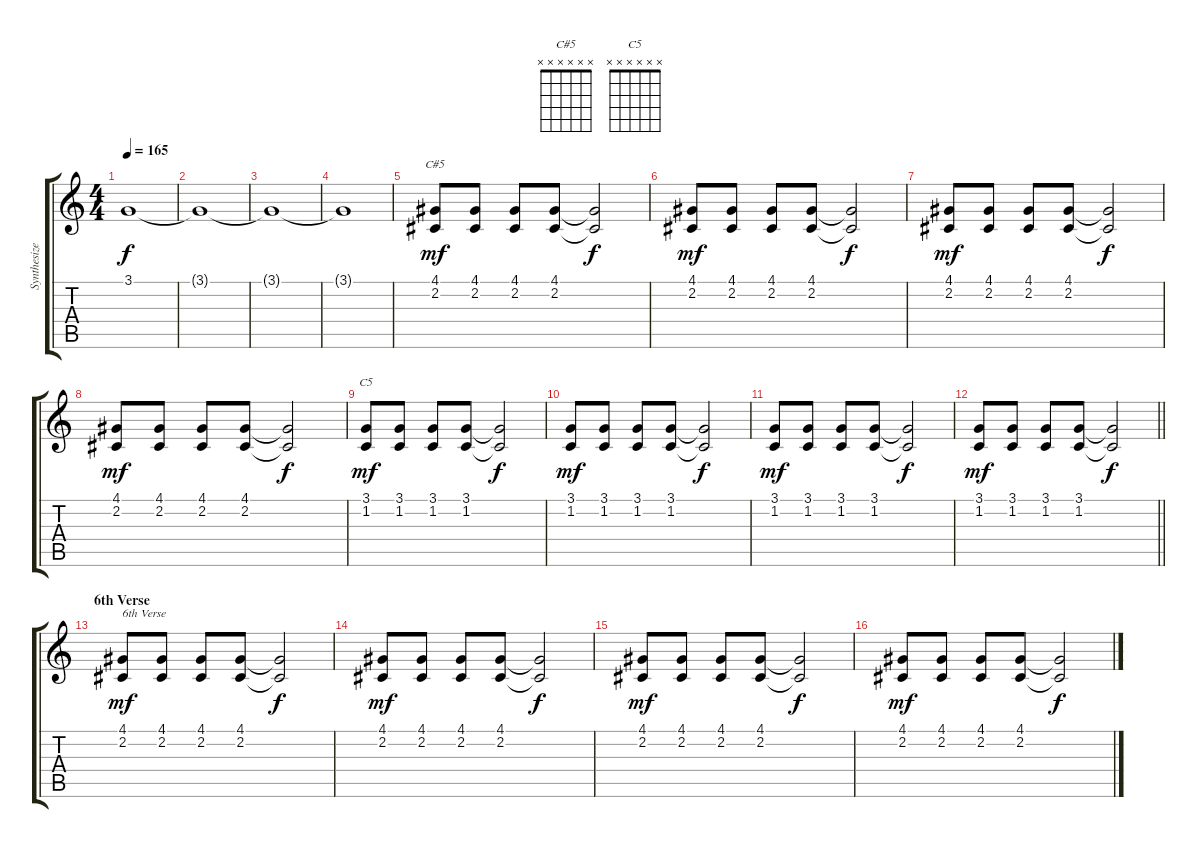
\track ("Synthesizer" "Synthesize") {instrument lead1square}
\staff {score tabs}
\tuning (E4 B3 G3 D3 A2 E2) {hide}
\chord ("C#5" x x x x x x) {firstfret 0}
\chord ("C5" x x x x x x) {firstfret 0}
\ts (4 4)
\tempo 165
\clef g2
\ks c
3.1.1{dy f} |
3.1{t}.1 |
3.1{t}.1 |
3.1{t}.1 |
(4.1 2.2).8{ch "C#5" dy mf instrument lead2sawtooth} (4.1 2.2).8 (4.1 2.2).8 (4.1 2.2).8 (4.1{t} 2.2{t}).2{dy f} |
(4.1 2.2).8{dy mf} (4.1 2.2).8 (4.1 2.2).8 (4.1 2.2).8 (4.1{t} 2.2{t}).2{dy f} |
(4.1 2.2).8{dy mf} (4.1 2.2).8 (4.1 2.2).8 (4.1 2.2).8 (4.1{t} 2.2{t}).2{dy f} |
(4.1 2.2).8{dy mf} (4.1 2.2).8 (4.1 2.2).8 (4.1 2.2).8 (4.1{t} 2.2{t}).2{dy f} |
(3.1 1.2).8{ch "C5" dy mf} (3.1 1.2).8 (3.1 1.2).8 (3.1 1.2).8 (3.1{t} 1.2{t}).2{dy f} |
(3.1 1.2).8{dy mf} (3.1 1.2).8 (3.1 1.2).8 (3.1 1.2).8 (3.1{t} 1.2{t}).2{dy f} |
(3.1 1.2).8{dy mf} (3.1 1.2).8 (3.1 1.2).8 (3.1 1.2).8 (3.1{t} 1.2{t}).2{dy f} |
\barLineRight lightlight
(3.1 1.2).8{dy mf} (3.1 1.2).8 (3.1 1.2).8 (3.1 1.2).8 (3.1{t} 1.2{t}).2{dy f} |
\section ("" "6th Verse")
(4.1 2.2).8{txt "6th Verse" dy mf instrument lead2sawtooth} (4.1 2.2).8 (4.1 2.2).8 (4.1 2.2).8 (4.1{t} 2.2{t}).2{dy f} |
(4.1 2.2).8{dy mf} (4.1 2.2).8 (4.1 2.2).8 (4.1 2.2).8 (4.1{t} 2.2{t}).2{dy f} |
(4.1 2.2).8{dy mf} (4.1 2.2).8 (4.1 2.2).8 (4.1 2.2).8 (4.1{t} 2.2{t}).2{dy f} |
(4.1 2.2).8{dy mf} (4.1 2.2).8 (4.1 2.2).8 (4.1 2.2).8 (4.1{t} 2.2{t}).2{dy f}
